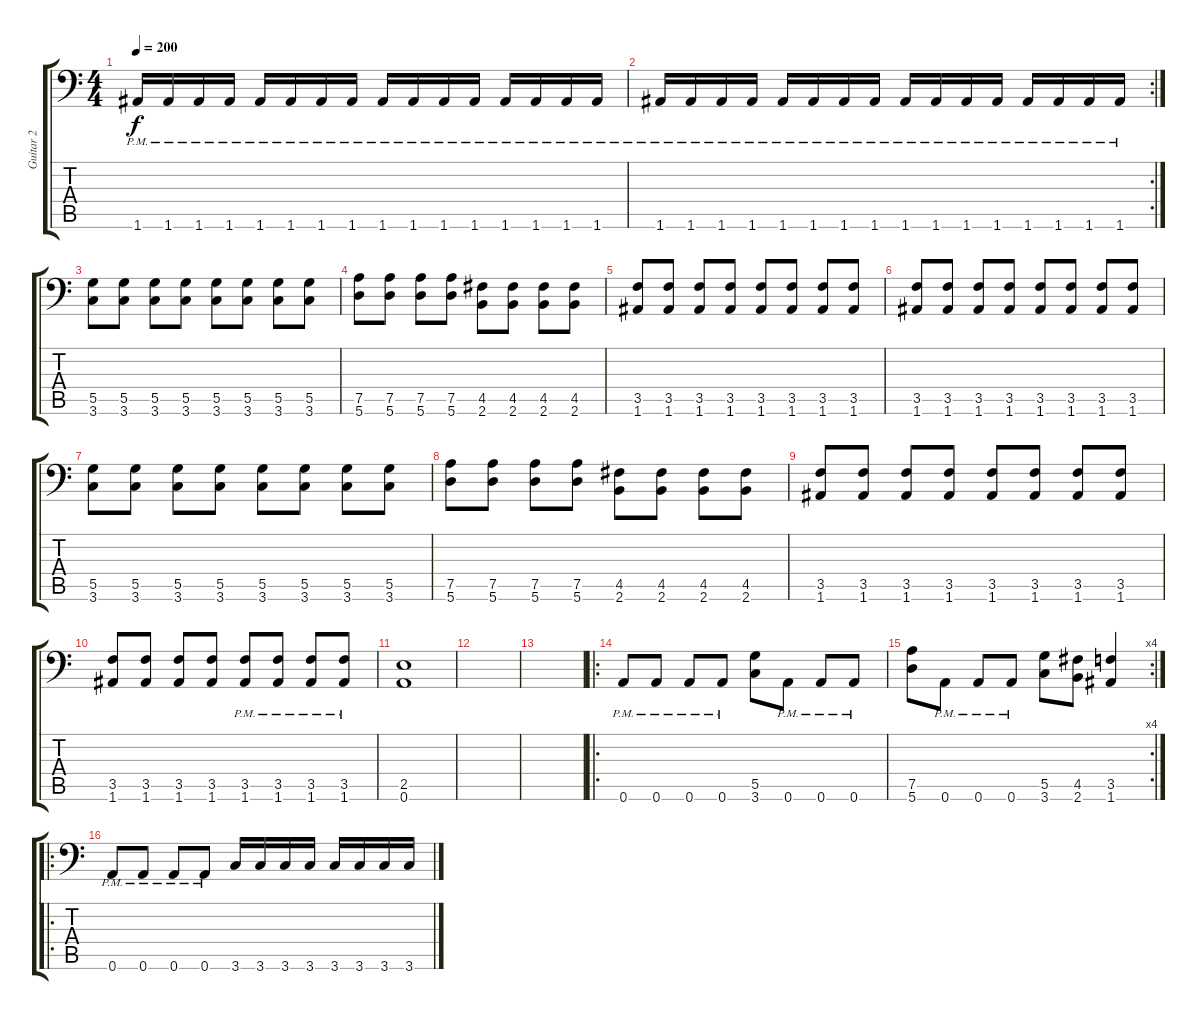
\track ("Guitar 2" "Guitar 2") {instrument distortionguitar}
\staff {score tabs}
\tuning (A3 E3 C3 G2 D2 A1) {hide}
\ts (4 4)
\tempo 200
\clef f4
\ks c
1.6{pm}.16{dy f} 1.6{pm}.16 1.6{pm}.16 1.6{pm}.16 1.6{pm}.16 1.6{pm}.16 1.6{pm}.16 1.6{pm}.16 1.6{pm}.16 1.6{pm}.16 1.6{pm}.16 1.6{pm}.16 1.6{pm}.16 1.6{pm}.16 1.6{pm}.16 1.6{pm}.16 |
\rc 2
1.6{pm}.16 1.6{pm}.16 1.6{pm}.16 1.6{pm}.16 1.6{pm}.16 1.6{pm}.16 1.6{pm}.16 1.6{pm}.16 1.6{pm}.16 1.6{pm}.16 1.6{pm}.16 1.6{pm}.16 1.6{pm}.16 1.6{pm}.16 1.6{pm}.16 1.6{pm}.16 |
(5.5 3.6).8 (5.5 3.6).8 (5.5 3.6).8 (5.5 3.6).8 (5.5 3.6).8 (5.5 3.6).8 (5.5 3.6).8 (5.5 3.6).8 |
(7.5 5.6).8 (7.5 5.6).8 (7.5 5.6).8 (7.5 5.6).8 (4.5 2.6).8 (4.5 2.6).8 (4.5 2.6).8 (4.5 2.6).8 |
(3.5 1.6).8 (3.5 1.6).8 (3.5 1.6).8 (3.5 1.6).8 (3.5 1.6).8 (3.5 1.6).8 (3.5 1.6).8 (3.5 1.6).8 |
(3.5 1.6).8 (3.5 1.6).8 (3.5 1.6).8 (3.5 1.6).8 (3.5 1.6).8 (3.5 1.6).8 (3.5 1.6).8 (3.5 1.6).8 |
(5.5 3.6).8 (5.5 3.6).8 (5.5 3.6).8 (5.5 3.6).8 (5.5 3.6).8 (5.5 3.6).8 (5.5 3.6).8 (5.5 3.6).8 |
(7.5 5.6).8 (7.5 5.6).8 (7.5 5.6).8 (7.5 5.6).8 (4.5 2.6).8 (4.5 2.6).8 (4.5 2.6).8 (4.5 2.6).8 |
(3.5 1.6).8 (3.5 1.6).8 (3.5 1.6).8 (3.5 1.6).8 (3.5 1.6).8 (3.5 1.6).8 (3.5 1.6).8 (3.5 1.6).8 |
(3.5 1.6).8 (3.5 1.6).8 (3.5 1.6).8 (3.5 1.6).8 (3.5{pm} 1.6{pm}).8 (3.5{pm} 1.6{pm}).8 (3.5{pm} 1.6{pm}).8 (3.5{pm} 1.6{pm}).8 |
(2.5 0.6).1 |
|
|
\ro
0.6{pm}.8 0.6{pm}.8 0.6{pm}.8 0.6{pm}.8 (5.5 3.6).8 0.6{pm}.8 0.6{pm}.8 0.6{pm}.8 |
\rc 4
(7.5 5.6).8 0.6{pm}.8 0.6{pm}.8 0.6{pm}.8 (5.5 3.6).8 (4.5 2.6).8 (3.5 1.6).4 |
\ro
0.6{pm}.8 0.6{pm}.8 0.6{pm}.8 0.6{pm}.8 3.6.16 3.6.16 3.6.16 3.6.16 3.6.16 3.6.16 3.6.16 3.6.16
